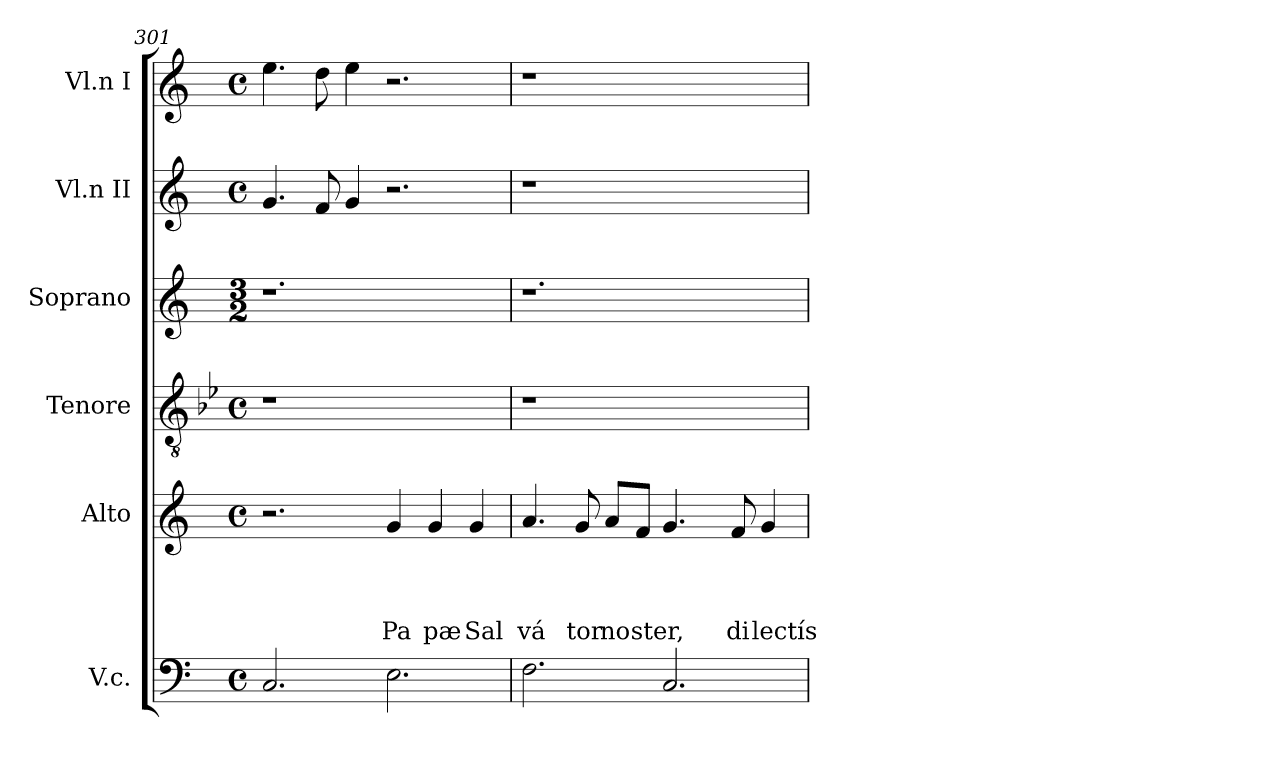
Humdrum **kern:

**kern	**kern	**text	**text	**text	**text	**kern	**kern	**kern	**kern
*part6	*part5	*part5	*part5	*part5	*part5	*part4	*part3	*part2	*part1
*staff6	*staff5	*staff5	*staff5	*staff5	*staff5	*staff4	*staff3	*staff2	*staff1
*I"V.c.	*I"Alto	*	*	*	*	*I"Tenore	*I"Soprano	*I"Vl.n II	*I"Vl.n I
*I'V.c.	*I'Alto	*	*	*	*	*I'Tenore	*I'Soprano	*I'Vl.n II	*I'Vl.n I
*clefF4	*clefG2	*	*	*	*	*clefGv2	*clefG2	*clefG2	*clefG2
*k[]	*k[]	*	*	*	*	*k[b-e-]	*k[]	*k[]	*k[]
*C:	*C:	*	*	*	*	*B-:	*C:	*C:	*C:
*M4/4	*M4/4	*	*	*	*	*M4/4	*M3/2	*M4/4	*M4/4
*met(c)	*met(c)	*	*	*	*	*met(c)	*	*met(c)	*met(c)
=301	=301	=301	=301	=301	=301	=301	=301	=301	=301
2.C/	2.r	.	.	.	.	1r	1.r	4.g/	4.ee\
.	.	.	.	.	.	.	.	8f/	8dd\
.	.	.	.	.	.	.	.	4g/	4ee\
!	!	!	!	!	!LO:LY:b	!	!	!	!
2.E\	4g/	.	.	.	Pa	.	.	2.r	2.r
!	!	!	!	!	!LO:LY:b	!	!	!	!
.	4g/	.	.	.	pæ	2ryy	.	.	.
!	!	!	!	!	!LO:LY:b	!	!	!	!
.	4g/	.	.	.	Sal	.	.	.	.
=302	=302	=302	=302	=302	=302	=302	=302	=302	=302
!	!	!	!	!	!LO:LY:b	!	!	!LO:N:vis=1	!LO:N:vis=1
2.F\	4.a/	.	.	.	vá	1r	1.r	1r	1r
!	!	!	!	!	!LO:LY:b	!	!	!	!
.	8g/	.	.	.	tor	.	.	.	.
!	!	!	!	!	!LO:LY:b	!	!	!	!
.	8a/L	.	.	.	no	.	.	.	.
!	!	!	!	!	!LO:LY:b	!	!	!	!
.	8f/J	.	.	.	ster,	.	.	.	.
2.C/	4.g/	.	.	.	.	.	.	.	.
.	.	.	.	.	.	2ryy	.	2ryy	2ryy
!	!	!	!	!	!LO:LY:b	!	!	!	!
.	8f/	.	.	.	di	.	.	.	.
!	!	!	!	!	!LO:LY:b	!	!	!	!
.	4g/	.	.	.	lectís	.	.	.	.
=	=	=	=	=	=	=	=	=	=
*-	*-	*-	*-	*-	*-	*-	*-	*-	*-
